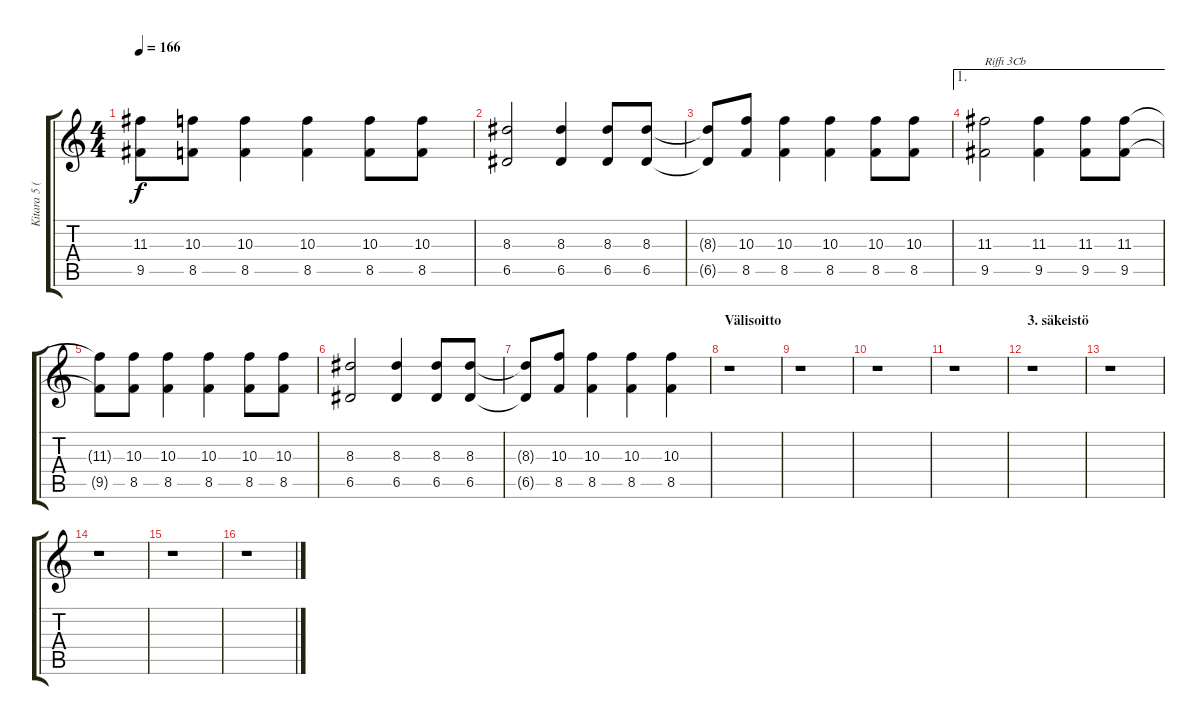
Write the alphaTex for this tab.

\track ("Kitara 5 (Melodia 1)" "Kitara 5 (") {instrument distortionguitar}
\staff {score tabs}
\tuning (E4 B3 G3 D3 A2 D2) {hide}
\ts (4 4)
\tempo 166
\clef g2
\ks c
(11.3{t} 9.5{t}).8{dy f} (10.3 8.5).8 (10.3 8.5).4 (10.3 8.5).4 (10.3 8.5).8 (10.3 8.5).8 |
(8.3 6.5).2 (8.3 6.5).4 (8.3 6.5).8 (8.3 6.5).8 |
(8.3{t} 6.5{t}).8 (10.3 8.5).8 (10.3 8.5).4 (10.3 8.5).4 (10.3 8.5).8 (10.3 8.5).8 |
\ae 1
(11.3 9.5).2{txt "Riffi 3Cb"} (11.3 9.5).4 (11.3 9.5).8 (11.3 9.5).8 |
(11.3{t} 9.5{t}).8 (10.3 8.5).8 (10.3 8.5).4 (10.3 8.5).4 (10.3 8.5).8 (10.3 8.5).8 |
(8.3 6.5).2 (8.3 6.5).4 (8.3 6.5).8 (8.3 6.5).8 |
(8.3{t} 6.5{t}).8 (10.3 8.5).8 (10.3 8.5).4 (10.3 8.5).4 (10.3 8.5).4 |
\section ("" "Välisoitto")
r.1 |
r.1 |
r.1 |
r.1 |
\section ("" "3. säkeistö")
r.1 |
r.1 |
r.1 |
r.1 |
r.1
